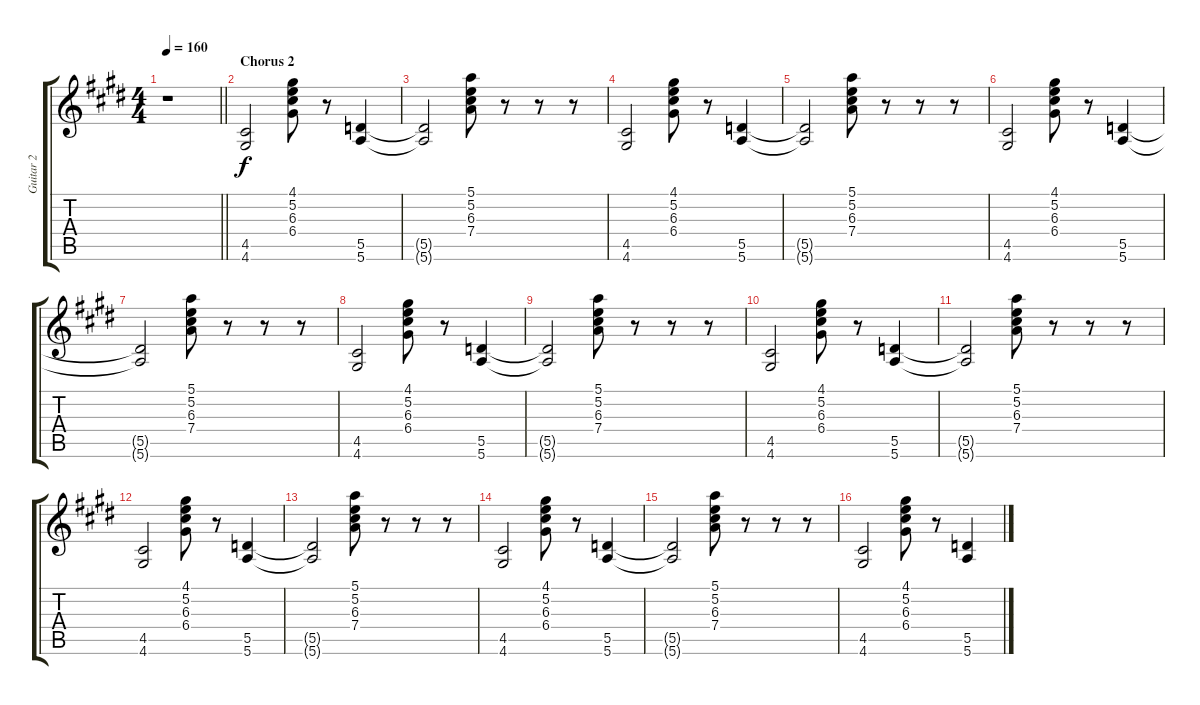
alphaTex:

\track ("Guitar 2" "Guitar 2") {instrument overdrivenguitar}
\staff {score tabs}
\tuning (E4 B3 G3 D3 A2 E2) {hide}
\ts (4 4)
\tempo 160
\clef g2
\barLineRight lightlight
\ks c#minor
r.1{dy f} |
\section ("" "Chorus 2")
(4.5 4.6).2{instrument electricguitarclean} (4.1 5.2 6.3 6.4).8 r.8 (5.5 5.6).4 |
(5.5{t} 5.6{t}).2 (5.1 5.2 6.3 7.4).8 r.8 r.8 r.8 |
(4.5 4.6).2{instrument electricguitarclean} (4.1 5.2 6.3 6.4).8 r.8 (5.5 5.6).4 |
(5.5{t} 5.6{t}).2 (5.1 5.2 6.3 7.4).8 r.8 r.8 r.8 |
(4.5 4.6).2{instrument electricguitarclean} (4.1 5.2 6.3 6.4).8 r.8 (5.5 5.6).4 |
(5.5{t} 5.6{t}).2 (5.1 5.2 6.3 7.4).8 r.8 r.8 r.8 |
(4.5 4.6).2{instrument electricguitarclean} (4.1 5.2 6.3 6.4).8 r.8 (5.5 5.6).4 |
(5.5{t} 5.6{t}).2 (5.1 5.2 6.3 7.4).8 r.8 r.8 r.8 |
(4.5 4.6).2{instrument electricguitarclean} (4.1 5.2 6.3 6.4).8 r.8 (5.5 5.6).4 |
(5.5{t} 5.6{t}).2 (5.1 5.2 6.3 7.4).8 r.8 r.8 r.8 |
(4.5 4.6).2{instrument electricguitarclean} (4.1 5.2 6.3 6.4).8 r.8 (5.5 5.6).4 |
(5.5{t} 5.6{t}).2 (5.1 5.2 6.3 7.4).8 r.8 r.8 r.8 |
(4.5 4.6).2{instrument electricguitarclean} (4.1 5.2 6.3 6.4).8 r.8 (5.5 5.6).4 |
(5.5{t} 5.6{t}).2 (5.1 5.2 6.3 7.4).8 r.8 r.8 r.8 |
(4.5 4.6).2{instrument electricguitarclean} (4.1 5.2 6.3 6.4).8 r.8 (5.5 5.6).4
